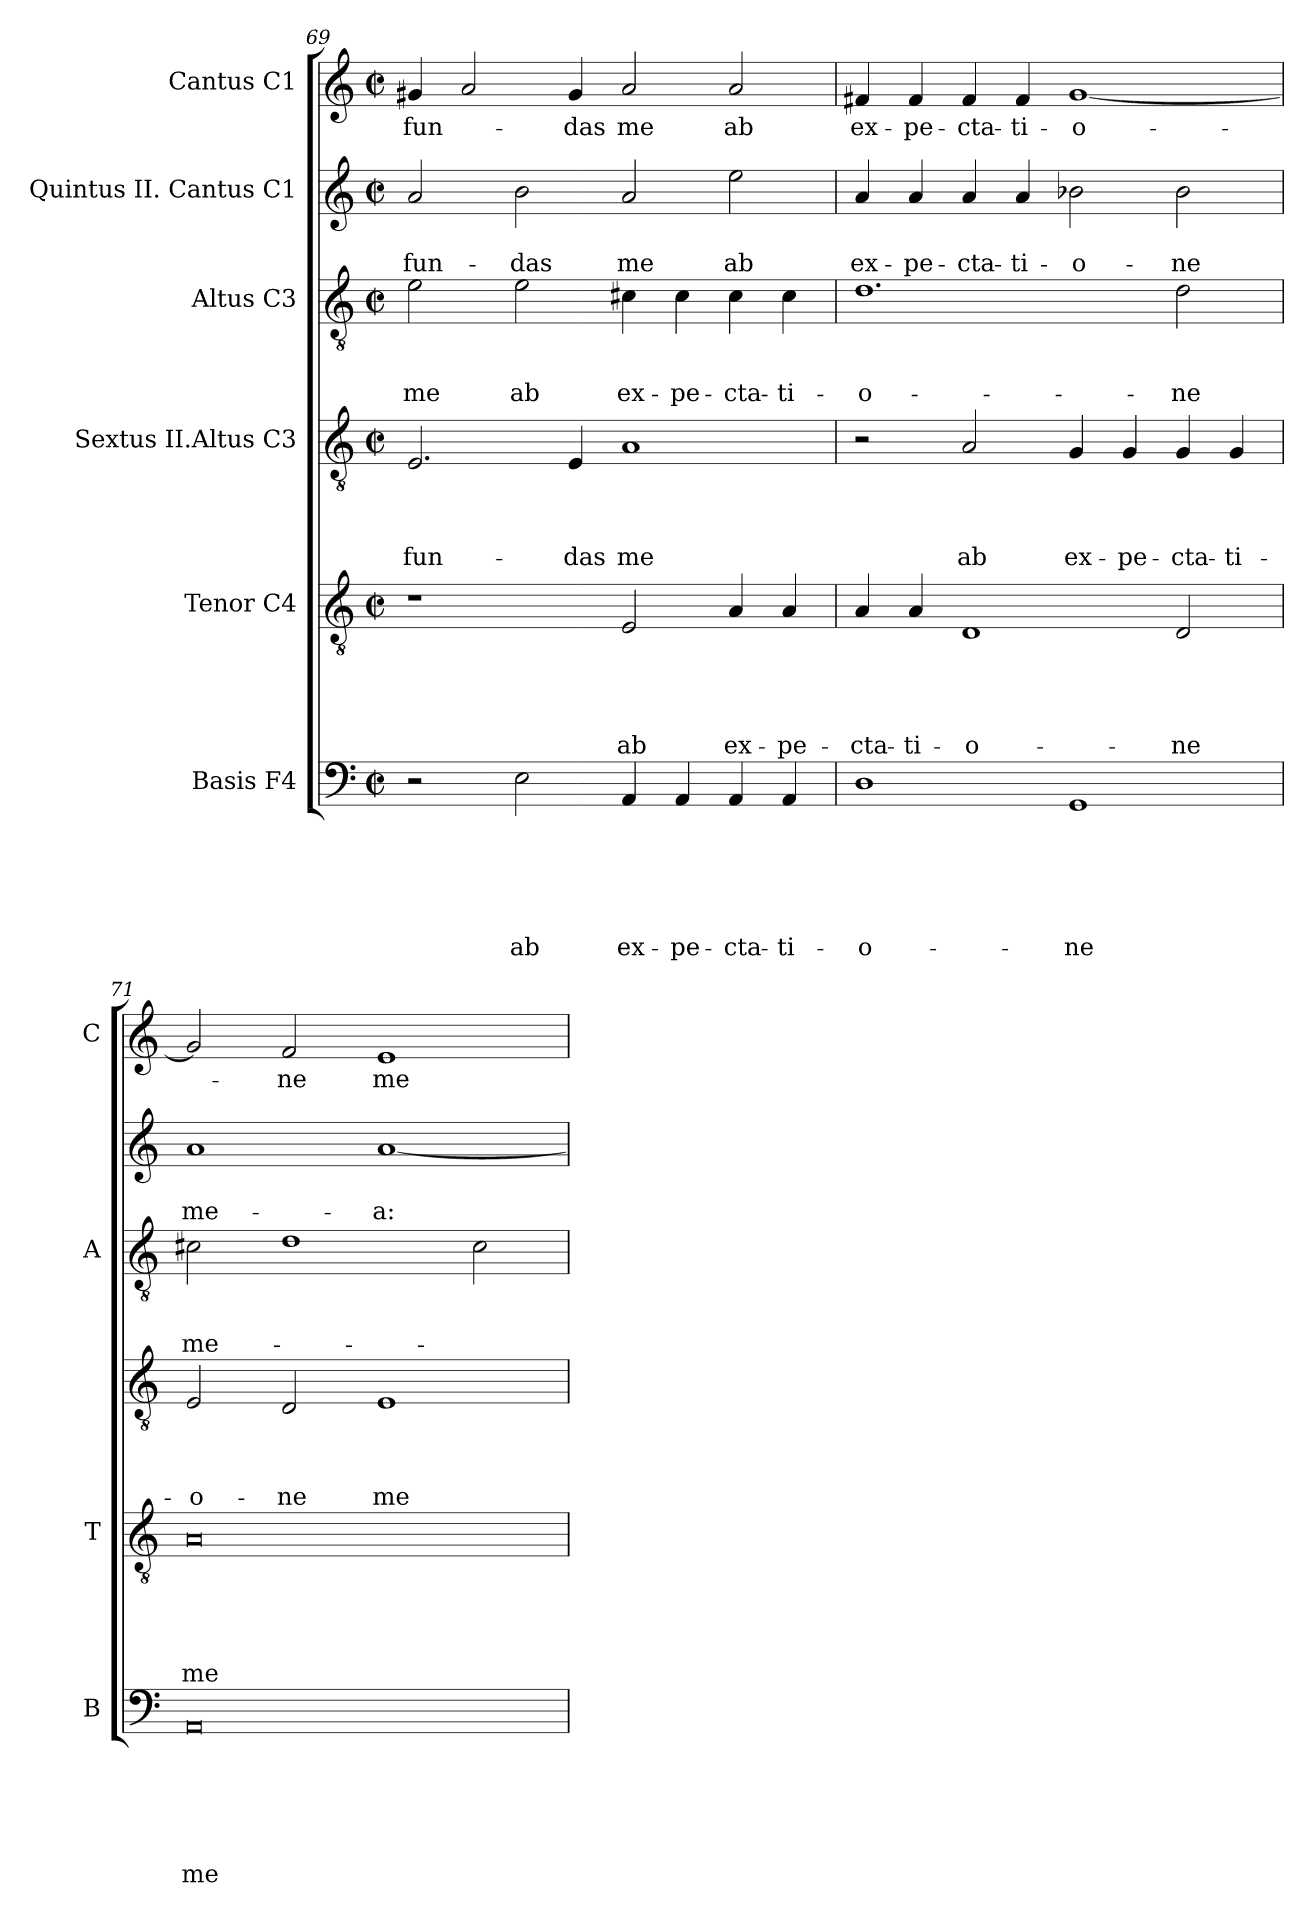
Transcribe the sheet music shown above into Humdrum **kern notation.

**kern	**text	**text	**text	**text	**text	**text	**kern	**text	**text	**text	**text	**text	**kern	**text	**text	**text	**text	**kern	**text	**text	**text	**kern	**text	**text	**kern	**text
*part6	*part6	*part6	*part6	*part6	*part6	*part6	*part5	*part5	*part5	*part5	*part5	*part5	*part4	*part4	*part4	*part4	*part4	*part3	*part3	*part3	*part3	*part2	*part2	*part2	*part1	*part1
*staff6	*staff6	*staff6	*staff6	*staff6	*staff6	*staff6	*staff5	*staff5	*staff5	*staff5	*staff5	*staff5	*staff4	*staff4	*staff4	*staff4	*staff4	*staff3	*staff3	*staff3	*staff3	*staff2	*staff2	*staff2	*staff1	*staff1
*I"Basis F4	*	*	*	*	*	*	*I"Tenor C4	*	*	*	*	*	*I"Sextus II.Altus C3	*	*	*	*	*I"Altus C3	*	*	*	*I"Quintus II. Cantus C1	*	*	*I"Cantus C1	*
*I'B	*	*	*	*	*	*	*I'T	*	*	*	*	*	*	*	*	*	*	*I'A	*	*	*	*	*	*	*I'C	*
*clefF4	*	*	*	*	*	*	*clefGv2	*	*	*	*	*	*clefGv2	*	*	*	*	*clefGv2	*	*	*	*clefG2	*	*	*clefG2	*
*k[]	*	*	*	*	*	*	*k[]	*	*	*	*	*	*k[]	*	*	*	*	*k[]	*	*	*	*k[]	*	*	*k[]	*
*C:	*	*	*	*	*	*	*C:	*	*	*	*	*	*C:	*	*	*	*	*C:	*	*	*	*C:	*	*	*C:	*
*M2/2	*	*	*	*	*	*	*M2/2	*	*	*	*	*	*M2/2	*	*	*	*	*M2/2	*	*	*	*M2/2	*	*	*M2/2	*
*met(c|)	*	*	*	*	*	*	*met(c|)	*	*	*	*	*	*met(c|)	*	*	*	*	*met(c|)	*	*	*	*met(c|)	*	*	*met(c|)	*
=69	=69	=69	=69	=69	=69	=69	=69	=69	=69	=69	=69	=69	=69	=69	=69	=69	=69	=69	=69	=69	=69	=69	=69	=69	=69	=69
2r	.	.	.	.	.	.	1r	.	.	.	.	.	2.E/	.	.	.	-fun-	2e\	.	.	me	2a/	.	-fun-	4g#X/	-fun-
.	.	.	.	.	.	.	.	.	.	.	.	.	.	.	.	.	.	.	.	.	.	.	.	.	2a/	.
2E\	.	.	.	.	.	ab	.	.	.	.	.	.	.	.	.	.	.	2e\	.	.	ab	2b\	.	-das	.	.
.	.	.	.	.	.	.	.	.	.	.	.	.	4E/	.	.	.	-das	.	.	.	.	.	.	.	4g#/	-das
4AA/	.	.	.	.	.	ex-	2E/	.	.	.	.	ab	1A	.	.	.	me	4c#X\	.	.	ex-	2a/	.	me	2a/	me
4AA/	.	.	.	.	.	-pe-	.	.	.	.	.	.	.	.	.	.	.	4c#\	.	.	-pe-	.	.	.	.	.
4AA/	.	.	.	.	.	-cta-	4A/	.	.	.	.	ex-	.	.	.	.	.	4c#\	.	.	-cta-	2ee\	.	ab	2a/	ab
4AA/	.	.	.	.	.	-ti-	4A/	.	.	.	.	-pe-	.	.	.	.	.	4c#\	.	.	-ti-	.	.	.	.	.
=70	=70	=70	=70	=70	=70	=70	=70	=70	=70	=70	=70	=70	=70	=70	=70	=70	=70	=70	=70	=70	=70	=70	=70	=70	=70	=70
1D	.	.	.	.	.	-o-	4A/	.	.	.	.	-cta-	2r	.	.	.	.	1.d	.	.	-o-	4a/	.	ex-	4f#X/	ex-
.	.	.	.	.	.	.	4A/	.	.	.	.	-ti-	.	.	.	.	.	.	.	.	.	4a/	.	-pe-	4f#/	-pe-
.	.	.	.	.	.	.	1D	.	.	.	.	-o-	2A/	.	.	.	ab	.	.	.	.	4a/	.	-cta-	4f#/	-cta-
.	.	.	.	.	.	.	.	.	.	.	.	.	.	.	.	.	.	.	.	.	.	4a/	.	-ti-	4f#/	-ti-
1GG	.	.	.	.	.	-ne	.	.	.	.	.	.	4G/	.	.	.	ex-	.	.	.	.	2b-X\	.	-o-	[1g	-o-
.	.	.	.	.	.	.	.	.	.	.	.	.	4G/	.	.	.	-pe-	.	.	.	.	.	.	.	.	.
.	.	.	.	.	.	.	2D/	.	.	.	.	-ne	4G/	.	.	.	-cta-	2d\	.	.	-ne	2b-\	.	-ne	.	.
.	.	.	.	.	.	.	.	.	.	.	.	.	4G/	.	.	.	-ti-	.	.	.	.	.	.	.	.	.
!!LO:PB:g=z
=71	=71	=71	=71	=71	=71	=71	=71	=71	=71	=71	=71	=71	=71	=71	=71	=71	=71	=71	=71	=71	=71	=71	=71	=71	=71	=71
0AA	.	.	.	.	.	me-	0A	.	.	.	.	me-	2E/	.	.	.	-o-	2c#X\	.	.	me-	1a	.	me-	2g/]	.
.	.	.	.	.	.	.	.	.	.	.	.	.	2D/	.	.	.	-ne	1d	.	.	.	.	.	.	2f/	-ne
.	.	.	.	.	.	.	.	.	.	.	.	.	1E	.	.	.	me-	.	.	.	.	[1a	.	-a:	1e	me-
.	.	.	.	.	.	.	.	.	.	.	.	.	.	.	.	.	.	2c#\	.	.	.	.	.	.	.	.
=	=	=	=	=	=	=	=	=	=	=	=	=	=	=	=	=	=	=	=	=	=	=	=	=	=	=
*-	*-	*-	*-	*-	*-	*-	*-	*-	*-	*-	*-	*-	*-	*-	*-	*-	*-	*-	*-	*-	*-	*-	*-	*-	*-	*-
